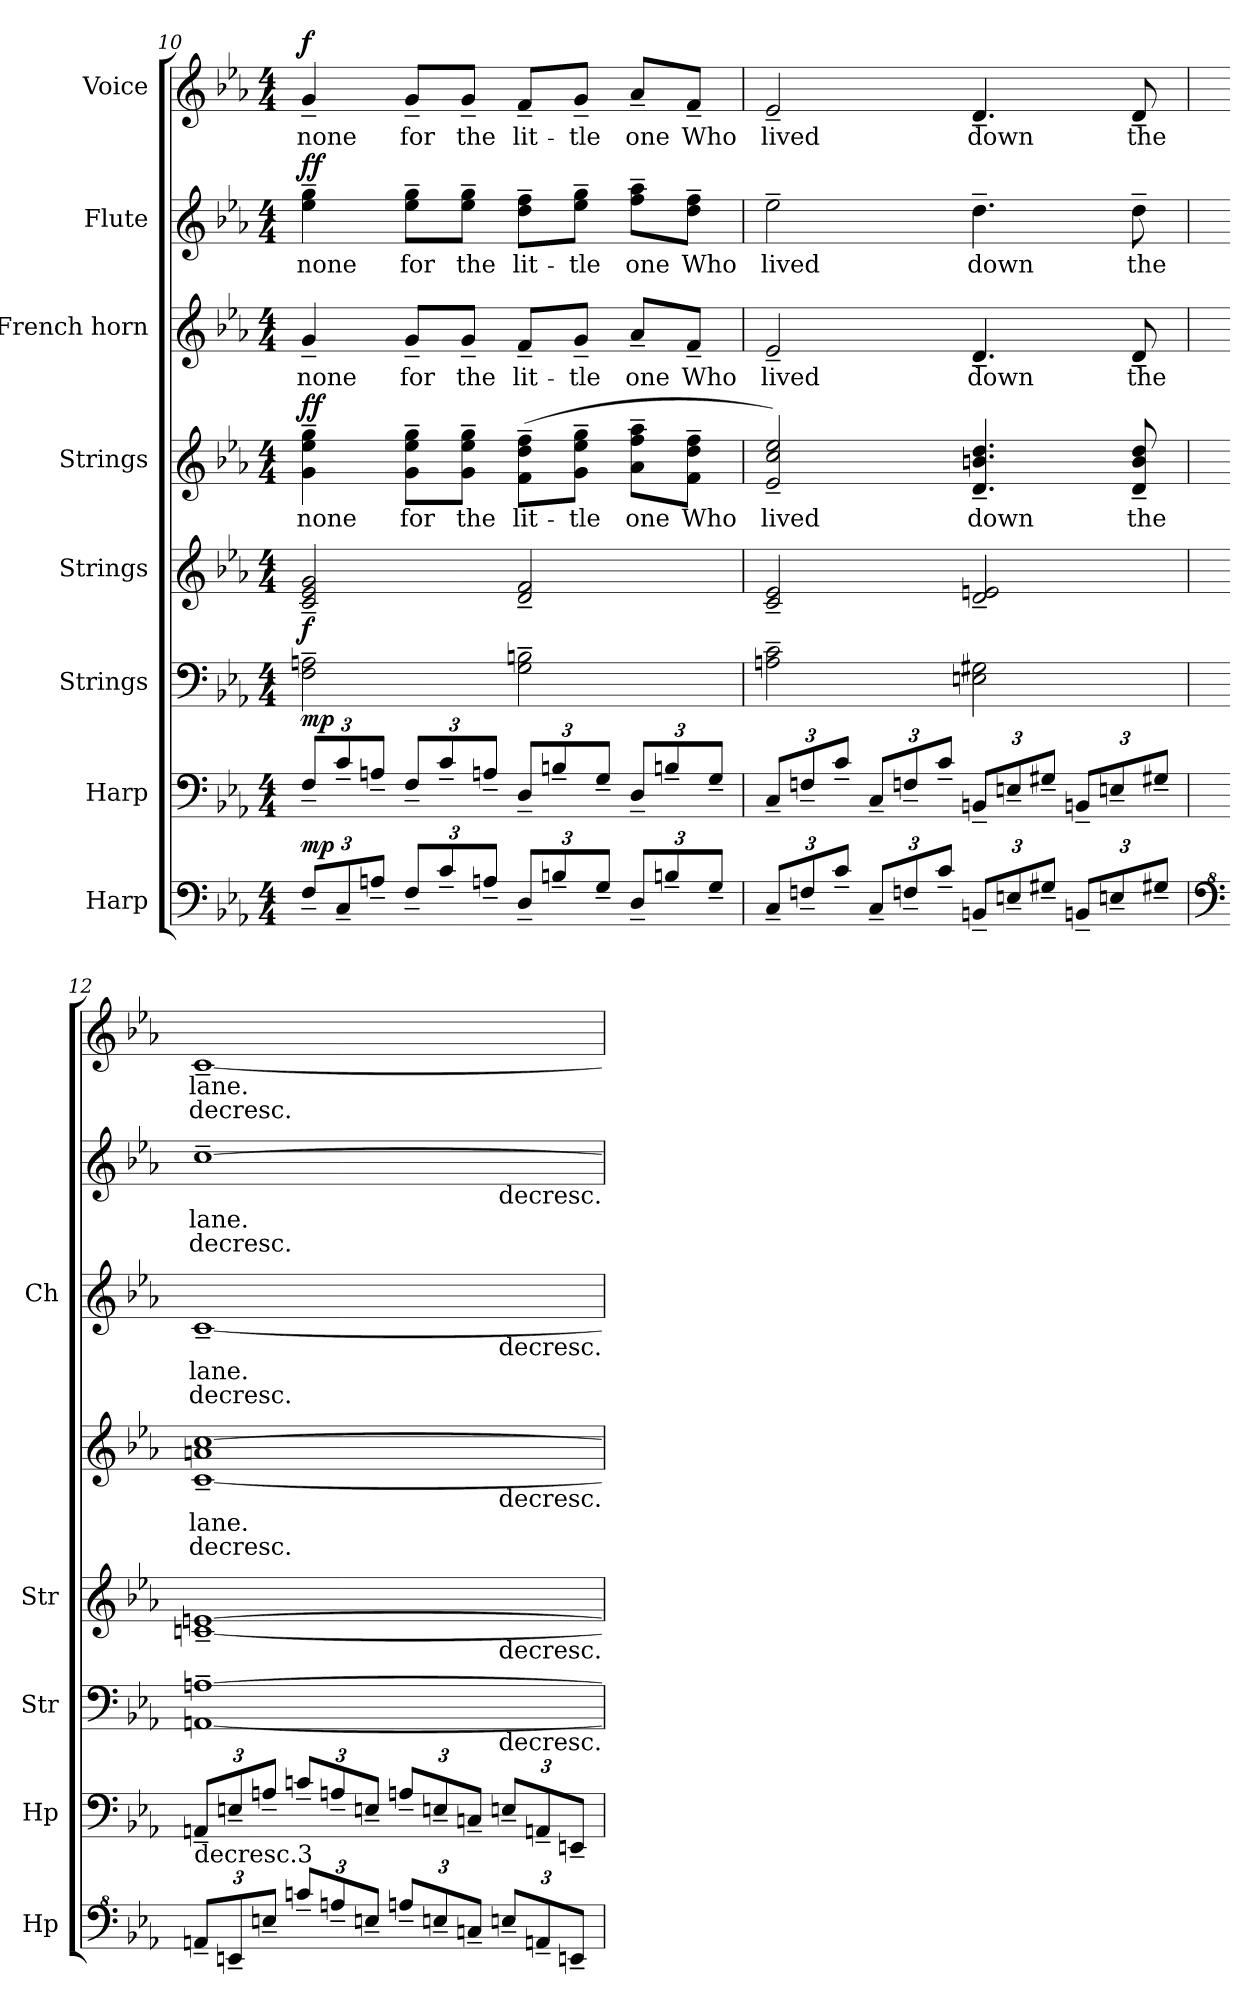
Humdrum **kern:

**kern	**dynam	**kern	**dynam	**kern	**kern	**dynam	**kern	**text	**text	**dynam	**kern	**text	**text	**kern	**text	**text	**dynam	**kern	**text	**text	**dynam
*part8	*part8	*part7	*part7	*part6	*part5	*part5	*part4	*part4	*part4	*part4	*part3	*part3	*part3	*part2	*part2	*part2	*part2	*part1	*part1	*part1	*part1
*staff8	*staff8	*staff7	*staff7	*staff6	*staff5	*staff5	*staff4	*staff4	*staff4	*staff4	*staff3	*staff3	*staff3	*staff2	*staff2	*staff2	*staff2	*staff1	*staff1	*staff1	*staff1
*I"Harp	*	*I"Harp	*	*I"Strings	*I"Strings	*	*I"Strings	*	*	*	*I"French horn	*	*	*I"Flute	*	*	*	*I"Voice	*	*	*
*I'Hp	*	*I'Hp	*	*I'Str	*I'Str	*	*	*	*	*	*I'Ch	*	*	*	*	*	*	*	*	*	*
*clefF4	*	*clefF4	*	*clefF4	*clefG2	*	*clefG2	*	*	*	*clefG2	*	*	*clefG2	*	*	*	*clefG2	*	*	*
*k[b-e-a-]	*	*k[b-e-a-]	*	*k[b-e-a-]	*k[b-e-a-]	*	*k[b-e-a-]	*	*	*	*k[b-e-a-]	*	*	*k[b-e-a-]	*	*	*	*k[b-e-a-]	*	*	*
*E-:	*	*E-:	*	*E-:	*E-:	*	*E-:	*	*	*	*E-:	*	*	*E-:	*	*	*	*E-:	*	*	*
*M4/4	*	*M4/4	*	*M4/4	*M4/4	*	*M4/4	*	*	*	*M4/4	*	*	*M4/4	*	*	*	*M4/4	*	*	*
*Xbrackettup	*	*Xbrackettup	*	*	*	*	*	*	*	*	*	*	*	*	*	*	*	*	*	*	*
=10	=10	=10	=10	=10	=10	=10	=10	=10	=10	=10	=10	=10	=10	=10	=10	=10	=10	=10	=10	=10	=10
!	!LO:DY:a	!	!LO:DY:a	!	!	!LO:DY:b	!	!LO:LY:a:cj	!	!LO:DY:a	!	!LO:LY:a:cj	!	!	!LO:LY:a:cj	!	!	!	!LO:LY:b:cj	!	!
!	!	!	!	!	!	!	!	!	!	!LO:DY:n=1:b	!	!	!	!	!	!	!LO:DY:a	!	!	!	!
!	!	!	!	!	!	!	!	!	!	!	!	!	!	!	!	!	!LO:DY:n=1:b	!	!	!	!LO:DY:a
12F~</L	mp	12F~</L	mp	2An\~> 2F\~>	2g/~< 2e-/~< 2c/~<	f	4gg\~> 4ee-\~> 4g\~>	none	.	f f	4g~</	none	.	4gg\~> 4ee-\~>	none	.	f f	4g~</	none	.	f
12C~</	.	12c~</	.	.	.	.	.	.	.	.	.	.	.	.	.	.	.	.	.	.	.
12An~</J	.	12An~</J	.	.	.	.	.	.	.	.	.	.	.	.	.	.	.	.	.	.	.
!	!	!	!	!	!	!	!	!LO:LY:a:cj	!	!	!	!LO:LY:a:cj	!	!	!LO:LY:a:cj	!	!	!	!LO:LY:b:cj	!	!
12F~</L	.	12F~</L	.	.	.	.	8gg\~> 8ee-\~> 8g\~>L	for	.	.	8g~</L	for	.	8gg\~> 8ee-\~>L	for	.	.	8g~</L	for	.	.
12c~</	.	12c~</	.	.	.	.	.	.	.	.	.	.	.	.	.	.	.	.	.	.	.
!	!	!	!	!	!	!	!	!LO:LY:a:cj	!	!	!	!LO:LY:a:cj	!	!	!LO:LY:a:cj	!	!	!	!LO:LY:b:cj	!	!
.	.	.	.	.	.	.	8gg\~> 8ee-\~> 8g\~>J	the	.	.	8g~</J	the	.	8gg\~> 8ee-\~>J	the	.	.	8g~</J	the	.	.
12An~</J	.	12An~</J	.	.	.	.	.	.	.	.	.	.	.	.	.	.	.	.	.	.	.
!	!	!	!	!	!	!	!	!LO:LY:a:cj	!	!	!	!LO:LY:a:cj	!	!	!LO:LY:a:cj	!	!	!	!LO:LY:b:cj	!	!
12D~</L	.	12D~</L	.	2Bn\~> 2G\~>	2f/~< 2d/~<	.	(>8ff\~> 8dd\~> 8f\~>L	lit-	.	.	8f~</L	lit-	.	8ff\~> 8dd\~>L	lit-	.	.	8f~</L	lit-	.	.
12Bn~</	.	12Bn~</	.	.	.	.	.	.	.	.	.	.	.	.	.	.	.	.	.	.	.
!	!	!	!	!	!	!	!	!LO:LY:a:cj	!	!	!	!LO:LY:a:cj	!	!	!LO:LY:a:cj	!	!	!	!LO:LY:b:cj	!	!
.	.	.	.	.	.	.	8gg\~> 8ee-\~> 8g\~>J	-tle	.	.	8g~</J	-tle	.	8gg\~> 8ee-\~>J	-tle	.	.	8g~</J	-tle	.	.
12G~</J	.	12G~</J	.	.	.	.	.	.	.	.	.	.	.	.	.	.	.	.	.	.	.
!	!	!	!	!	!	!	!	!LO:LY:a:cj	!	!	!	!LO:LY:a:cj	!	!	!LO:LY:a:cj	!	!	!	!LO:LY:b:cj	!	!
12D~</L	.	12D~</L	.	.	.	.	8aa-\~> 8ff\~> 8a-\~>L	one	.	.	8a-~</L	one	.	8aa-\~> 8ff\~>L	one	.	.	8a-~</L	one	.	.
12Bn~</	.	12Bn~</	.	.	.	.	.	.	.	.	.	.	.	.	.	.	.	.	.	.	.
!	!	!	!	!	!	!	!	!LO:LY:a:cj	!	!	!	!LO:LY:a:cj	!	!	!LO:LY:a:cj	!	!	!	!LO:LY:b:cj	!	!
.	.	.	.	.	.	.	8ff\~> 8dd\~> 8f\~>J	Who	.	.	8f~</J	Who	.	8ff\~> 8dd\~>J	Who	.	.	8f~</J	Who	.	.
12G~</J	.	12G~</J	.	.	.	.	.	.	.	.	.	.	.	.	.	.	.	.	.	.	.
=11	=11	=11	=11	=11	=11	=11	=11	=11	=11	=11	=11	=11	=11	=11	=11	=11	=11	=11	=11	=11	=11
!	!	!	!	!	!	!	!	!LO:LY:a:cj	!	!	!	!LO:LY:a:cj	!	!	!LO:LY:a:cj	!	!	!	!LO:LY:b:cj	!	!
12C~</L	.	12C~</L	.	2An\~> 2c\~>	2e-/~< 2c/~<	.	2ee-/~< 2cc/~< 2e-/~<)	lived	.	.	2e-~</	lived	.	2ee-~>\	lived	.	.	2e-~</	lived	.	.
12Fn~</	.	12Fn~</	.	.	.	.	.	.	.	.	.	.	.	.	.	.	.	.	.	.	.
12c~</J	.	12c~</J	.	.	.	.	.	.	.	.	.	.	.	.	.	.	.	.	.	.	.
12C~</L	.	12C~</L	.	.	.	.	.	.	.	.	.	.	.	.	.	.	.	.	.	.	.
12Fn~</	.	12Fn~</	.	.	.	.	.	.	.	.	.	.	.	.	.	.	.	.	.	.	.
12c~</J	.	12c~</J	.	.	.	.	.	.	.	.	.	.	.	.	.	.	.	.	.	.	.
!	!	!	!	!	!	!	!	!LO:LY:a:cj	!	!	!	!LO:LY:a:cj	!	!	!LO:LY:a:cj	!	!	!	!LO:LY:b:cj	!	!
12BBn~</L	.	12BBn~</L	.	2G#X\ 2En\	2d/~< 2en/~<	.	4.bn/~< 4.dd/~< 4.d/~<	down	.	.	4.d~</	down	.	4.dd~>\	down	.	.	4.d~</	down	.	.
12En~</	.	12En~</	.	.	.	.	.	.	.	.	.	.	.	.	.	.	.	.	.	.	.
12G#X~</J	.	12G#X~</J	.	.	.	.	.	.	.	.	.	.	.	.	.	.	.	.	.	.	.
12BBn~</L	.	12BBn~</L	.	.	.	.	.	.	.	.	.	.	.	.	.	.	.	.	.	.	.
12En~</	.	12En~</	.	.	.	.	.	.	.	.	.	.	.	.	.	.	.	.	.	.	.
!	!	!	!	!	!	!	!	!LO:LY:a:cj	!	!	!	!LO:LY:a:cj	!	!	!LO:LY:a:cj	!	!	!	!LO:LY:b:cj	!	!
.	.	.	.	.	.	.	8dd/~< 8b/~< 8d/~<	the	.	.	8d~</	the	.	8dd~>\	the	.	.	8d~</	the	.	.
12G#X~</J	.	12G#X~</J	.	.	.	.	.	.	.	.	.	.	.	.	.	.	.	.	.	.	.
!!LO:PB:g=z
=12	=12	=12	=12	=12	=12	=12	=12	=12	=12	=12	=12	=12	=12	=12	=12	=12	=12	=12	=12	=12	=12
*clefF^4	*	*	*	*	*	*	*	*	*	*	*	*	*	*	*	*	*	*	*	*	*
!LO:TX:a:t=decresc.3	!	!	!	!	!	!	!	!	!	!	!	!	!	!	!	!	!	!	!	!	!
!	!	!	!	!	!	!	!	!LO:LY:a	!LO:LY:a:cj	!	!	!LO:LY:a	!LO:LY:a:cj	!	!LO:LY:a	!LO:LY:a:cj	!	!	!LO:LY:b	!LO:LY:b:cj	!
12An~</L	.	12AAn~</L	.	[>1An~> [<1AAn~>	[<1cn~< [>1en~<	.	1an~< [>1cc~< [<1c~<	lane.	decresc.	.	[<1c~<	lane.	decresc.	[>1cc~>	lane.	decresc.	.	[<1c~<	lane.	decresc.	.
12En~</	.	12En~</	.	.	.	.	.	.	.	.	.	.	.	.	.	.	.	.	.	.	.
12en~</J	.	12An~</J	.	.	.	.	.	.	.	.	.	.	.	.	.	.	.	.	.	.	.
12ccn~</L	.	12cn~</L	.	.	.	.	.	.	.	.	.	.	.	.	.	.	.	.	.	.	.
12an~</	.	12An~</	.	.	.	.	.	.	.	.	.	.	.	.	.	.	.	.	.	.	.
12en~</J	.	12En~</J	.	.	.	.	.	.	.	.	.	.	.	.	.	.	.	.	.	.	.
12an~</L	.	12An~</L	.	.	.	.	.	.	.	.	.	.	.	.	.	.	.	.	.	.	.
12en~</	.	12En~</	.	.	.	.	.	.	.	.	.	.	.	.	.	.	.	.	.	.	.
12cn~</J	.	12Cn~</J	.	.	.	.	.	.	.	.	.	.	.	.	.	.	.	.	.	.	.
12en~</L	.	12En~</L	.	.	.	.	.	.	.	.	.	.	.	.	.	.	.	.	.	.	.
12An~</	.	12AAn~</	.	.	.	.	.	.	.	.	.	.	.	.	.	.	.	.	.	.	.
12En~</J	.	12EEn~</J	.	.	.	.	.	.	.	.	.	.	.	.	.	.	.	.	.	.	.
!	!	!	!	!	!	!	!	!	!	!	!	!	!	!LO:TX:b:t=decresc.	!	!	!	!	!	!	!
!	!	!	!	!	!	!	!	!	!	!	!LO:TX:b:t=decresc.	!	!	!	!	!	!	!	!	!	!
!	!	!	!	!	!	!	!LO:TX:b:t=decresc.	!	!	!	!	!	!	!	!	!	!	!	!	!	!
!	!	!	!	!	!LO:TX:b:t=decresc.	!	!	!	!	!	!	!	!	!	!	!	!	!	!	!	!
!	!	!	!	!LO:TX:b:t=decresc.	!	!	!	!	!	!	!	!	!	!	!	!	!	!	!	!	!
=	=	=	=	=	=	=	=	=	=	=	=	=	=	=	=	=	=	=	=	=	=
*-	*-	*-	*-	*-	*-	*-	*-	*-	*-	*-	*-	*-	*-	*-	*-	*-	*-	*-	*-	*-	*-
